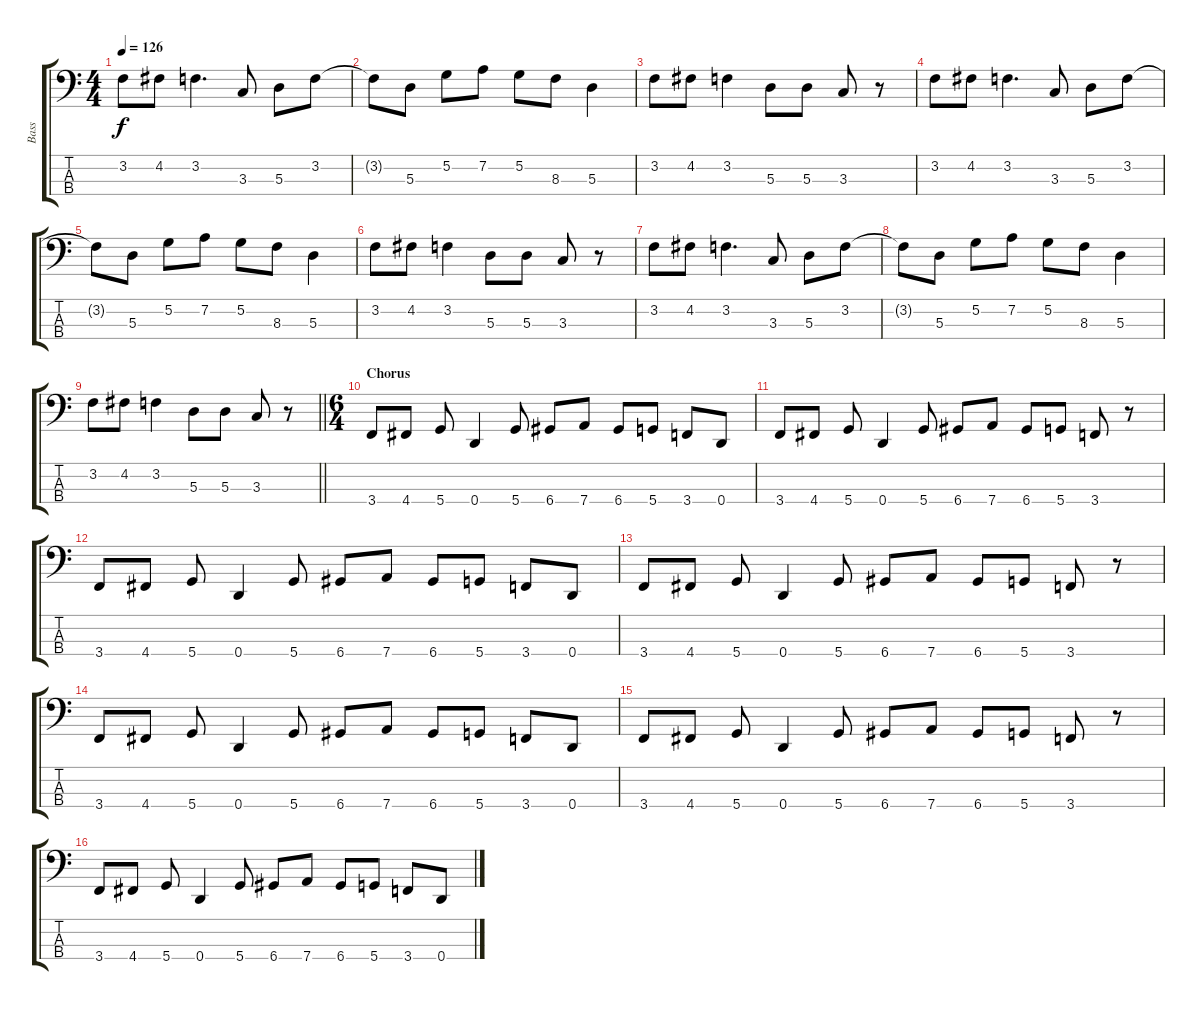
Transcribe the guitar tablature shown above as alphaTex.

\track ("Bass" "Bass") {instrument electricbasspick}
\staff {score tabs}
\tuning (G2 D2 A1 D1) {hide}
\ts (4 4)
\tempo 126
\clef f4
\ks c
3.2.8{dy f} 4.2.8 3.2.4{d} 3.3.8 5.3.8 3.2.8 |
3.2{t}.8 5.3.8 5.2.8 7.2.8 5.2.8 8.3.8 5.3.4 |
3.2.8 4.2.8 3.2.4 5.3.8 5.3.8 3.3.8 r.8 |
3.2.8 4.2.8 3.2.4{d} 3.3.8 5.3.8 3.2.8 |
3.2{t}.8 5.3.8 5.2.8 7.2.8 5.2.8 8.3.8 5.3.4 |
3.2.8 4.2.8 3.2.4 5.3.8 5.3.8 3.3.8 r.8 |
3.2.8 4.2.8 3.2.4{d} 3.3.8 5.3.8 3.2.8 |
3.2{t}.8 5.3.8 5.2.8 7.2.8 5.2.8 8.3.8 5.3.4 |
\barLineRight lightlight
3.2.8 4.2.8 3.2.4 5.3.8 5.3.8 3.3.8 r.8 |
\ts (6 4)
\section ("" "Chorus")
3.4.8 4.4.8 5.4.8 0.4.4 5.4.8 6.4.8 7.4.8 6.4.8 5.4.8 3.4.8 0.4.8 |
3.4.8 4.4.8 5.4.8 0.4.4 5.4.8 6.4.8 7.4.8 6.4.8 5.4.8 3.4.8 r.8 |
3.4.8 4.4.8 5.4.8 0.4.4 5.4.8 6.4.8 7.4.8 6.4.8 5.4.8 3.4.8 0.4.8 |
3.4.8 4.4.8 5.4.8 0.4.4 5.4.8 6.4.8 7.4.8 6.4.8 5.4.8 3.4.8 r.8 |
3.4.8 4.4.8 5.4.8 0.4.4 5.4.8 6.4.8 7.4.8 6.4.8 5.4.8 3.4.8 0.4.8 |
3.4.8 4.4.8 5.4.8 0.4.4 5.4.8 6.4.8 7.4.8 6.4.8 5.4.8 3.4.8 r.8 |
3.4.8 4.4.8 5.4.8 0.4.4 5.4.8 6.4.8 7.4.8 6.4.8 5.4.8 3.4.8 0.4.8
